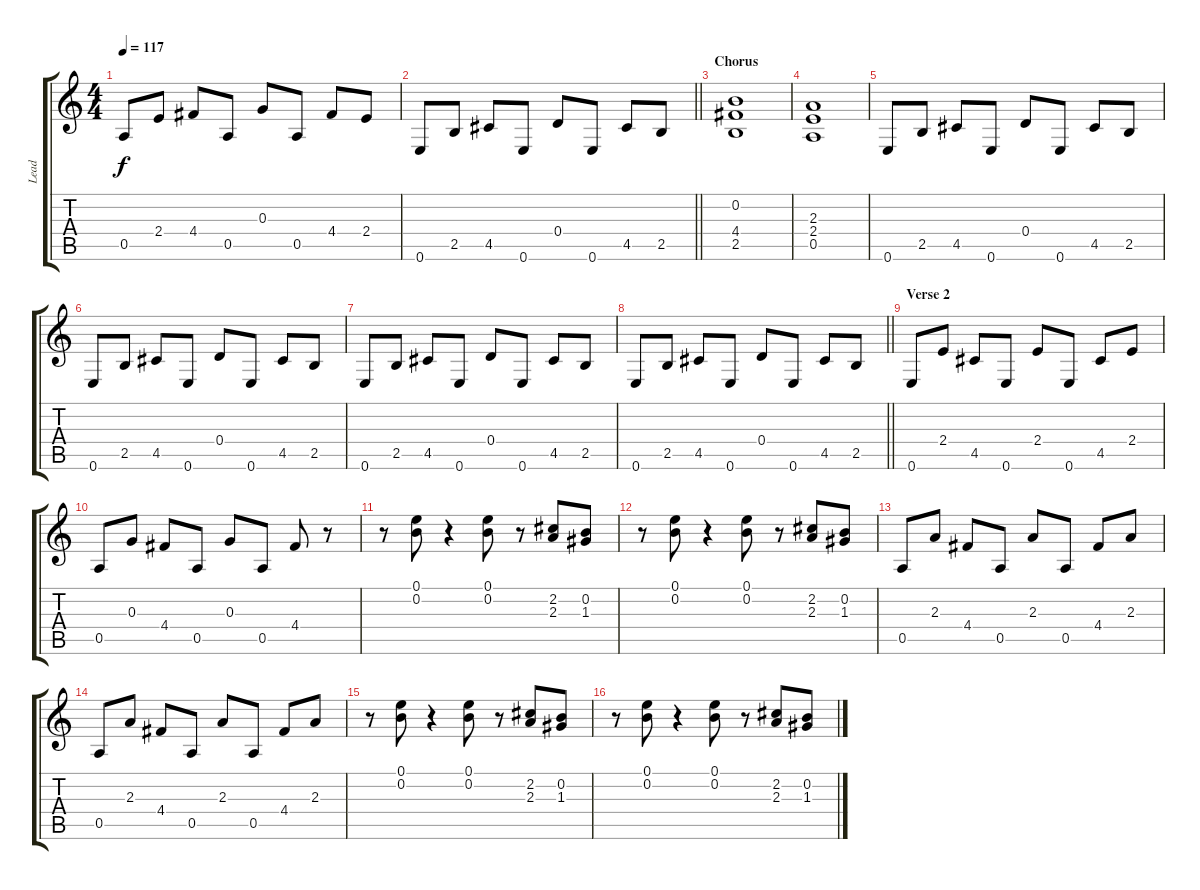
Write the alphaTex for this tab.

\track ("Lead" "Lead") {instrument overdrivenguitar}
\staff {score tabs}
\tuning (E4 B3 G3 D3 A2 E2) {hide}
\ts (4 4)
\tempo 117
\clef g2
\ks c
0.5.8{dy f} 2.4.8 4.4.8 0.5.8 0.3.8 0.5.8 4.4.8 2.4.8 |
\barLineRight lightlight
0.6.8 2.5.8 4.5.8 0.6.8 0.4.8 0.6.8 4.5.8 2.5.8 |
\section ("" "Chorus")
(0.2 4.4 2.5).1 |
(2.3 2.4 0.5).1 |
0.6.8 2.5.8 4.5.8 0.6.8 0.4.8 0.6.8 4.5.8 2.5.8 |
0.6.8 2.5.8 4.5.8 0.6.8 0.4.8 0.6.8 4.5.8 2.5.8 |
0.6.8 2.5.8 4.5.8 0.6.8 0.4.8 0.6.8 4.5.8 2.5.8 |
\barLineRight lightlight
0.6.8 2.5.8 4.5.8 0.6.8 0.4.8 0.6.8 4.5.8 2.5.8 |
\section ("" "Verse 2")
0.6.8 2.4.8 4.5.8 0.6.8 2.4.8 0.6.8 4.5.8 2.4.8 |
0.5.8 0.3.8 4.4.8 0.5.8 0.3.8 0.5.8 4.4.8 r.8 |
r.8 (0.1 0.2).8 r.4 (0.1 0.2).8 r.8 (2.2 2.3).8 (0.2 1.3).8 |
r.8 (0.1 0.2).8 r.4 (0.1 0.2).8 r.8 (2.2 2.3).8 (0.2 1.3).8 |
0.5.8 2.3.8 4.4.8 0.5.8 2.3.8 0.5.8 4.4.8 2.3.8 |
0.5.8 2.3.8 4.4.8 0.5.8 2.3.8 0.5.8 4.4.8 2.3.8 |
r.8 (0.1 0.2).8 r.4 (0.1 0.2).8 r.8 (2.2 2.3).8 (0.2 1.3).8 |
r.8 (0.1 0.2).8 r.4 (0.1 0.2).8 r.8 (2.2 2.3).8 (0.2 1.3).8
